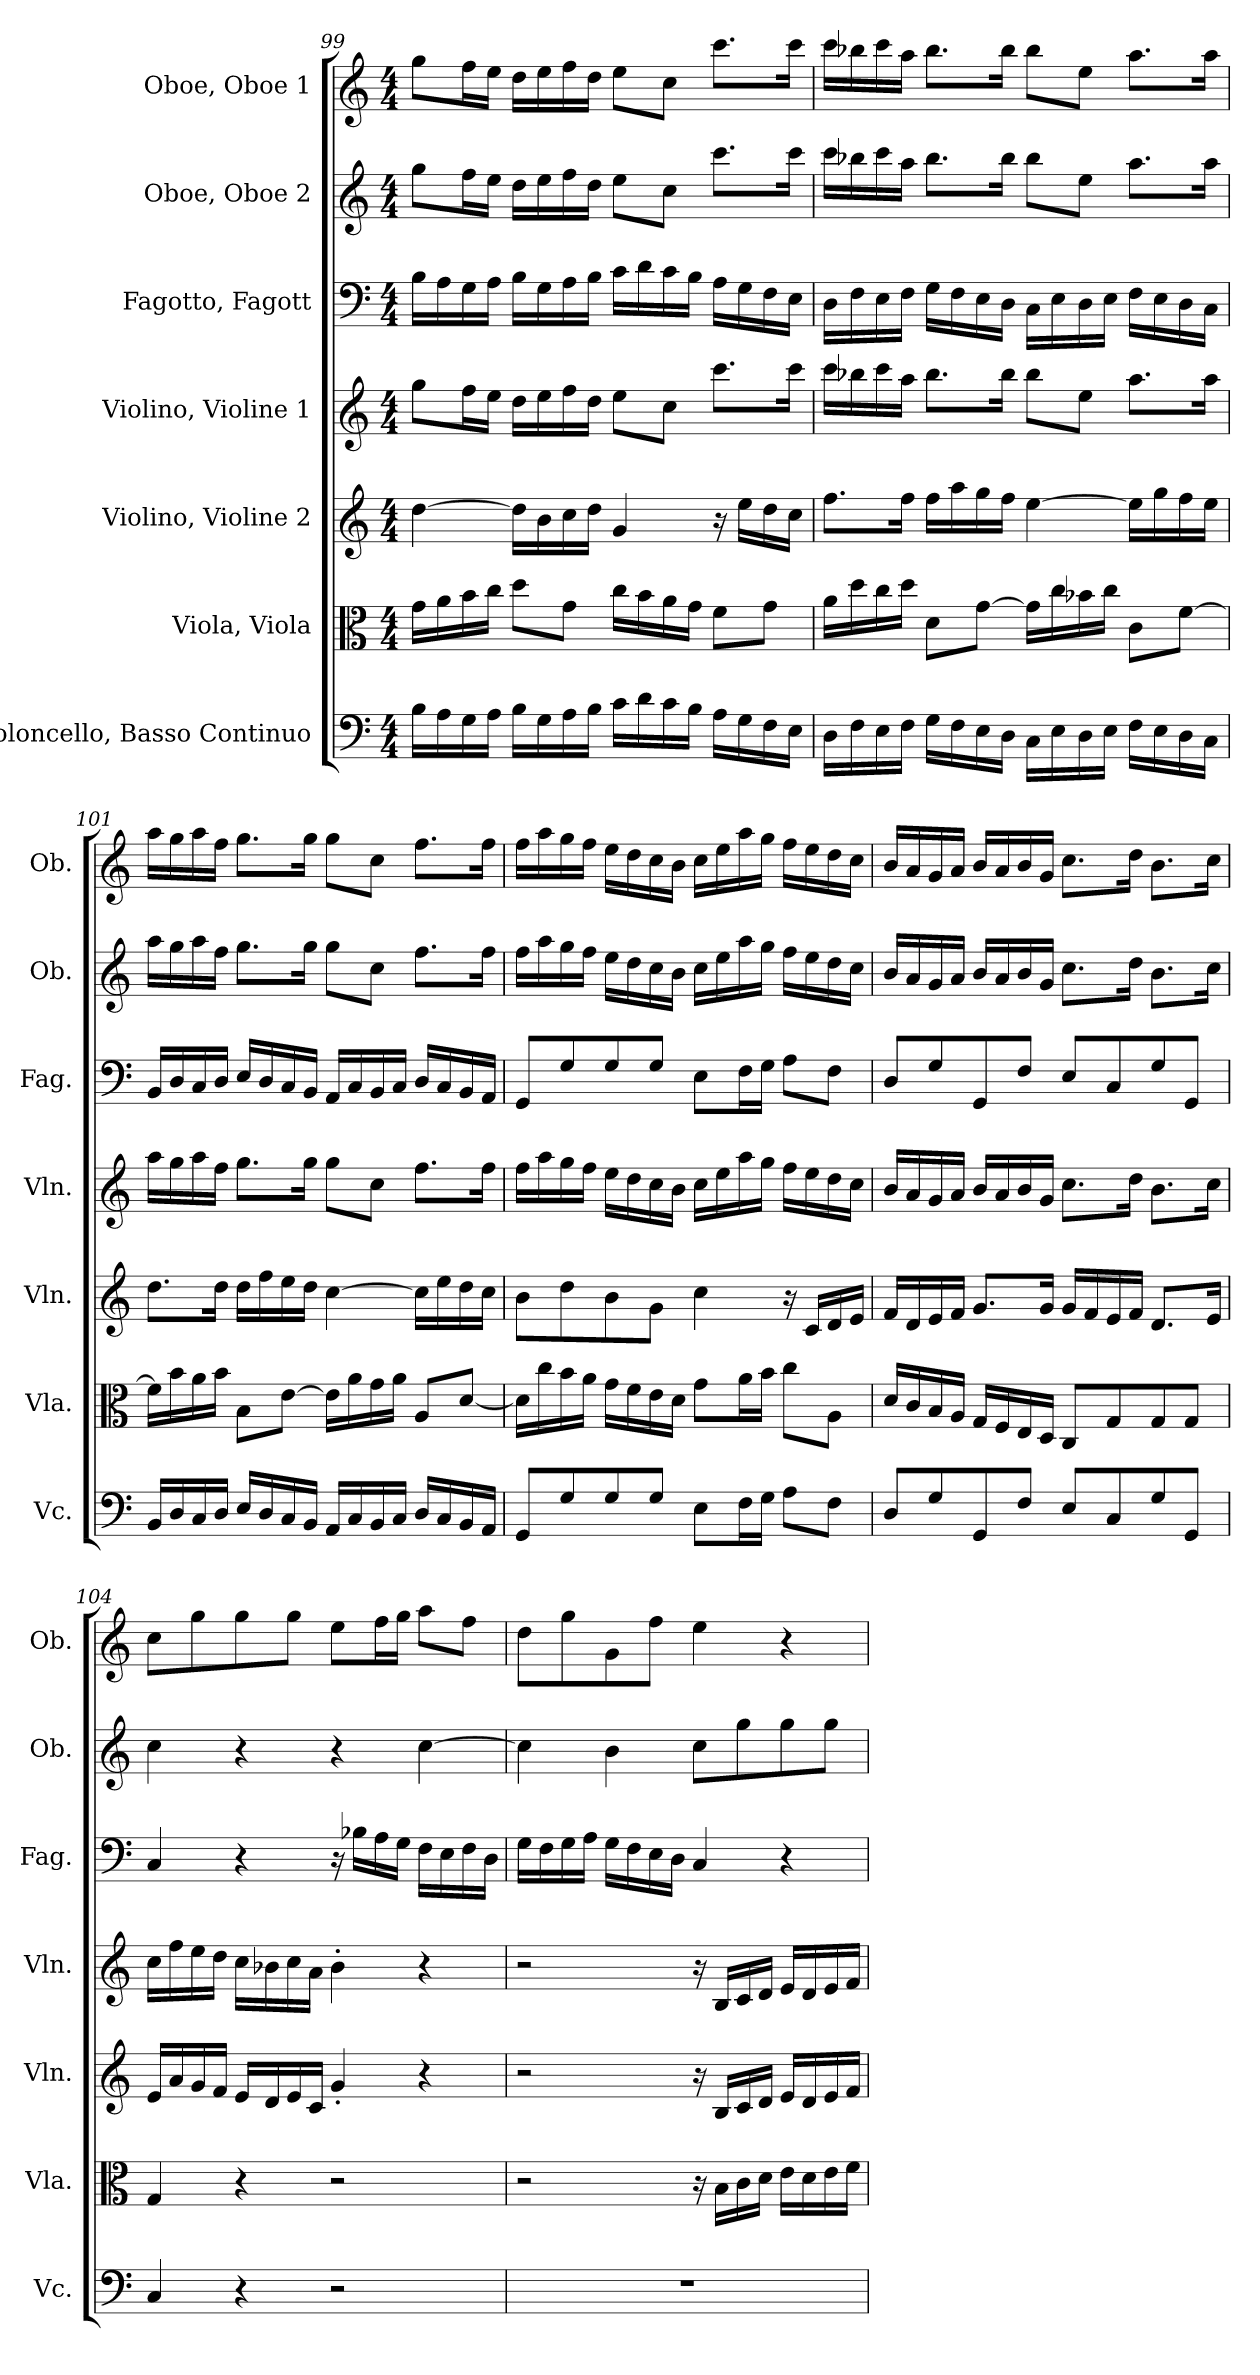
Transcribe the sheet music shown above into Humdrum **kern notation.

**kern	**kern	**kern	**kern	**kern	**kern	**kern
*part7	*part6	*part5	*part4	*part3	*part2	*part1
*staff7	*staff6	*staff5	*staff4	*staff3	*staff2	*staff1
*I"Violoncello, Basso Continuo	*I"Viola, Viola	*I"Violino, Violine 2	*I"Violino, Violine 1	*I"Fagotto, Fagott	*I"Oboe, Oboe 2	*I"Oboe, Oboe 1
*I'Vc.	*I'Vla.	*I'Vln.	*I'Vln.	*I'Fag.	*I'Ob.	*I'Ob.
!!LO:PB:g=z
*clefF4	*clefC3	*clefG2	*clefG2	*clefF4	*clefG2	*clefG2
*k[]	*k[]	*k[]	*k[]	*k[]	*k[]	*k[]
*M4/4	*M4/4	*M4/4	*M4/4	*M4/4	*M4/4	*M4/4
=99	=99	=99	=99	=99	=99	=99
16B\LL	16g\LL	[4dd\	8gg\L	16B\LL	8gg\L	8gg\L
16A\	16a\	.	.	16A\	.	.
16G\	16b\	.	16ff\L	16G\	16ff\L	16ff\L
16A\JJ	16cc\JJ	.	16ee\JJ	16A\JJ	16ee\JJ	16ee\JJ
16B\LL	8dd\L	16dd\LL]	16dd\LL	16B\LL	16dd\LL	16dd\LL
16G\	.	16b\	16ee\	16G\	16ee\	16ee\
16A\	8g\J	16cc\	16ff\	16A\	16ff\	16ff\
16B\JJ	.	16dd\JJ	16dd\JJ	16B\JJ	16dd\JJ	16dd\JJ
16c\LL	16cc\LL	4g/	8ee\L	16c\LL	8ee\L	8ee\L
16d\	16b\	.	.	16d\	.	.
16c\	16a\	.	8cc\J	16c\	8cc\J	8cc\J
16B\JJ	16g\JJ	.	.	16B\JJ	.	.
16A\LL	8f\L	16r	8.ccc\L	16A\LL	8.ccc\L	8.ccc\L
16G\	.	16ee\LL	.	16G\	.	.
16F\	8g\J	16dd\	.	16F\	.	.
16E\JJ	.	16cc\JJ	16ccc\Jk	16E\JJ	16ccc\Jk	16ccc\Jk
=100	=100	=100	=100	=100	=100	=100
16D\LL	16a\LL	8.ff\L	16ccc\LL	16D\LL	16ccc\LL	16ccc\LL
16F\	16dd\	.	16bb-X\	16F\	16bb-X\	16bb-X\
16E\	16cc\	.	16ccc\	16E\	16ccc\	16ccc\
16F\JJ	16dd\JJ	16ff\Jk	16aa\JJ	16F\JJ	16aa\JJ	16aa\JJ
16G\LL	8d\L	16ff\LL	8.bb-\L	16G\LL	8.bb-\L	8.bb-\L
16F\	.	16aa\	.	16F\	.	.
16E\	[8g\J	16gg\	.	16E\	.	.
16D\JJ	.	16ff\JJ	16bb-\Jk	16D\JJ	16bb-\Jk	16bb-\Jk
16C\LL	16g\LL]	[4ee\	8bb-\L	16C\LL	8bb-\L	8bb-\L
16E\	16cc\	.	.	16E\	.	.
16D\	16b-X\	.	8ee\J	16D\	8ee\J	8ee\J
16E\JJ	16cc\JJ	.	.	16E\JJ	.	.
16F\LL	8c\L	16ee\LL]	8.aa\L	16F\LL	8.aa\L	8.aa\L
16E\	.	16gg\	.	16E\	.	.
16D\	[8f\J	16ff\	.	16D\	.	.
16C\JJ	.	16ee\JJ	16aa\Jk	16C\JJ	16aa\Jk	16aa\Jk
!!LO:PB:g=z
=101	=101	=101	=101	=101	=101	=101
16BB/LL	16f\LL]	8.dd\L	16aa\LL	16BB/LL	16aa\LL	16aa\LL
16D/	16b\	.	16gg\	16D/	16gg\	16gg\
16C/	16a\	.	16aa\	16C/	16aa\	16aa\
16D/JJ	16b\JJ	16dd\Jk	16ff\JJ	16D/JJ	16ff\JJ	16ff\JJ
16E/LL	8B\L	16dd\LL	8.gg\L	16E/LL	8.gg\L	8.gg\L
16D/	.	16ff\	.	16D/	.	.
16C/	[8e\J	16ee\	.	16C/	.	.
16BB/JJ	.	16dd\JJ	16gg\Jk	16BB/JJ	16gg\Jk	16gg\Jk
16AA/LL	16e\LL]	[4cc\	8gg\L	16AA/LL	8gg\L	8gg\L
16C/	16a\	.	.	16C/	.	.
16BB/	16g\	.	8cc\J	16BB/	8cc\J	8cc\J
16C/JJ	16a\JJ	.	.	16C/JJ	.	.
16D/LL	8A/L	16cc\LL]	8.ff\L	16D/LL	8.ff\L	8.ff\L
16C/	.	16ee\	.	16C/	.	.
16BB/	[8d/J	16dd\	.	16BB/	.	.
16AA/JJ	.	16cc\JJ	16ff\Jk	16AA/JJ	16ff\Jk	16ff\Jk
=102	=102	=102	=102	=102	=102	=102
8GG/L	16d\LL]	8b\L	16ff\LL	8GG/L	16ff\LL	16ff\LL
.	16cc\	.	16aa\	.	16aa\	16aa\
8G/	16b\	8dd\	16gg\	8G/	16gg\	16gg\
.	16a\JJ	.	16ff\JJ	.	16ff\JJ	16ff\JJ
8G/	16g\LL	8b\	16ee\LL	8G/	16ee\LL	16ee\LL
.	16f\	.	16dd\	.	16dd\	16dd\
8G/J	16e\	8g\J	16cc\	8G/J	16cc\	16cc\
.	16d\JJ	.	16b\JJ	.	16b\JJ	16b\JJ
8E\L	8g\L	4cc\	16cc\LL	8E\L	16cc\LL	16cc\LL
.	.	.	16ee\	.	16ee\	16ee\
16F\L	16a\L	.	16aa\	16F\L	16aa\	16aa\
16G\JJ	16b\JJ	.	16gg\JJ	16G\JJ	16gg\JJ	16gg\JJ
8A\L	8cc\L	16r	16ff\LL	8A\L	16ff\LL	16ff\LL
.	.	16c/LL	16ee\	.	16ee\	16ee\
8F\J	8A\J	16d/	16dd\	8F\J	16dd\	16dd\
.	.	16e/JJ	16cc\JJ	.	16cc\JJ	16cc\JJ
!!LO:PB:g=z
=103	=103	=103	=103	=103	=103	=103
8D/L	16d/LL	16f/LL	16b/LL	8D/L	16b/LL	16b/LL
.	16c/	16d/	16a/	.	16a/	16a/
8G/	16B/	16e/	16g/	8G/	16g/	16g/
.	16A/JJ	16f/JJ	16a/JJ	.	16a/JJ	16a/JJ
8GG/	16G/LL	8.g/L	16b/LL	8GG/	16b/LL	16b/LL
.	16F/	.	16a/	.	16a/	16a/
8F/J	16E/	.	16b/	8F/J	16b/	16b/
.	16D/JJ	16g/Jk	16g/JJ	.	16g/JJ	16g/JJ
8E/L	8C/L	16g/LL	8.cc\L	8E/L	8.cc\L	8.cc\L
.	.	16f/	.	.	.	.
8C/	8G/	16e/	.	8C/	.	.
.	.	16f/JJ	16dd\Jk	.	16dd\Jk	16dd\Jk
8G/	8G/	8.d/L	8.b\L	8G/	8.b\L	8.b\L
8GG/J	8G/J	.	.	8GG/J	.	.
.	.	16e/Jk	16cc\Jk	.	16cc\Jk	16cc\Jk
=104	=104	=104	=104	=104	=104	=104
4C/	4G/	16e/LL	16cc\LL	4C/	4cc\	8cc\L
.	.	16a/	16ff\	.	.	.
.	.	16g/	16ee\	.	.	8gg\
.	.	16f/JJ	16dd\JJ	.	.	.
4r	4r	16e/LL	16cc\LL	4r	4r	8gg\
.	.	16d/	16b-X\	.	.	.
.	.	16e/	16cc\	.	.	8gg\J
.	.	16c/JJ	16a\JJ	.	.	.
2r	2r	4g'/	4b-'\	16r	4r	8ee\L
.	.	.	.	16B-X\LL	.	.
.	.	.	.	16A\	.	16ff\L
.	.	.	.	16G\JJ	.	16gg\JJ
.	.	4r	4r	16F\LL	[4cc\	8aa\L
.	.	.	.	16E\	.	.
.	.	.	.	16F\	.	8ff\J
.	.	.	.	16D\JJ	.	.
!!LO:PB:g=z
=105	=105	=105	=105	=105	=105	=105
1r	2r	2r	2r	16G\LL	4cc\]	8dd\L
.	.	.	.	16F\	.	.
.	.	.	.	16G\	.	8gg\
.	.	.	.	16A\JJ	.	.
.	.	.	.	16G\LL	4b\	8g\
.	.	.	.	16F\	.	.
.	.	.	.	16E\	.	8ff\J
.	.	.	.	16D\JJ	.	.
.	16r	16r	16r	4C/	8cc\L	4ee\
.	16B\LL	16B/LL	16B/LL	.	.	.
.	16c\	16c/	16c/	.	8gg\	.
.	16d\JJ	16d/JJ	16d/JJ	.	.	.
.	16e\LL	16e/LL	16e/LL	4r	8gg\	4r
.	16d\	16d/	16d/	.	.	.
.	16e\	16e/	16e/	.	8gg\J	.
.	16f\JJ	16f/JJ	16f/JJ	.	.	.
=	=	=	=	=	=	=
*-	*-	*-	*-	*-	*-	*-
